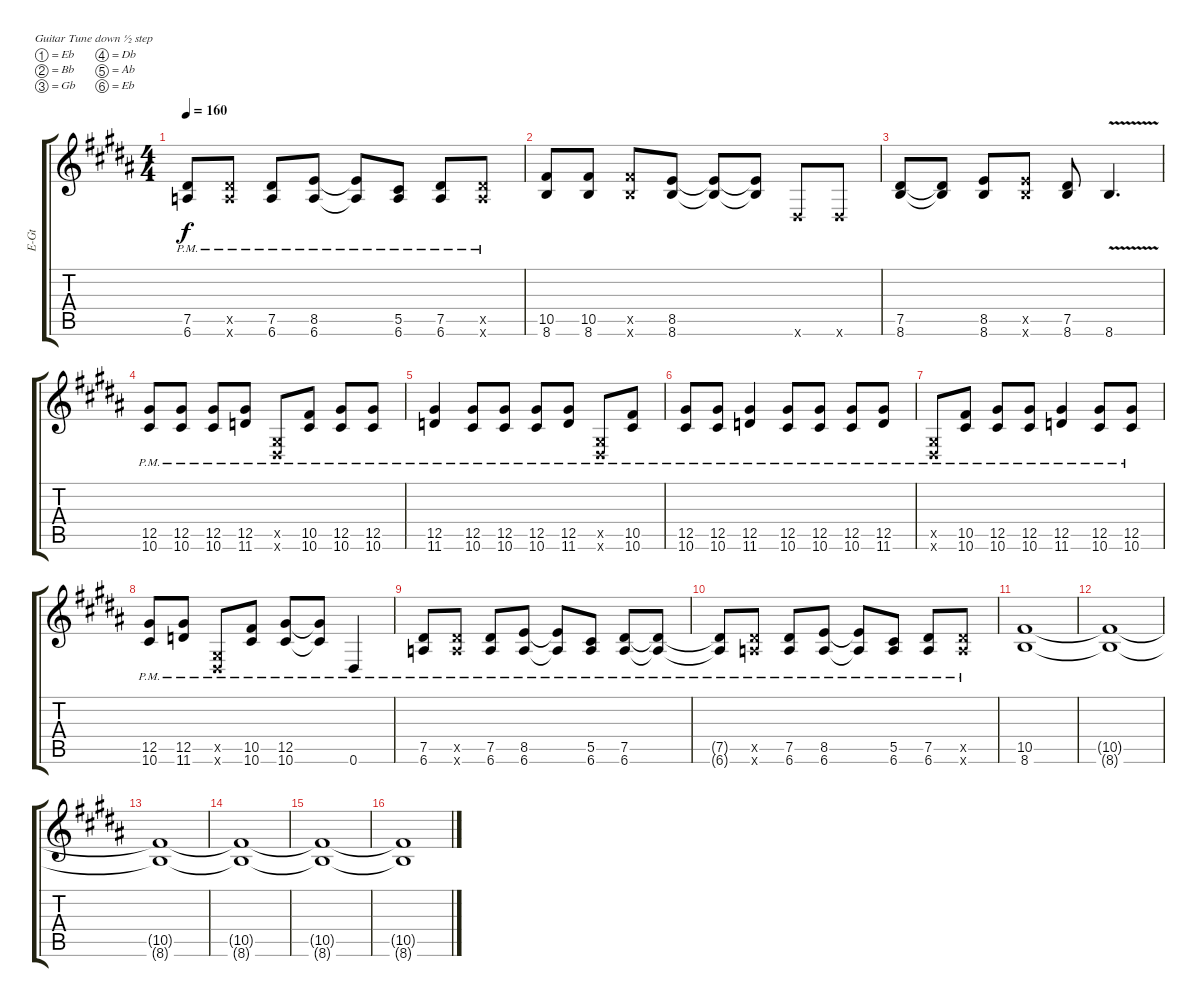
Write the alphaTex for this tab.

\bracketExtendMode groupsimilarinstruments
\otherSystemsTrackNameOrientation horizontal
\track ("Electric Guitar 2" "E-Gt") {instrument distortionguitar}
\staff {score tabs}
\tuning (Eb4 Bb3 Gb3 Db3 Ab2 Eb2)
\ts (4 4)
\tempo 160
\clef g2
\ks b
(6.6{pm t acc b} 7.5{pm t acc forcenatural}).8{dy f beam Up} (6.6{pm x acc b} 7.5{pm x acc forcenatural}).8{beam Up} (6.6{pm acc b} 7.5{pm acc forcenatural}).8{beam Up} (6.6{pm acc b} 8.5{pm acc forcenatural}).8{beam Up} (6.6{pm t acc b} 8.5{pm t acc forcenatural}).8{beam Up} (5.5{pm acc forcenatural} 6.6{pm acc b}).8{beam Up} (7.5{pm acc forcenatural} 6.6{pm acc b}).8{beam Up} (7.5{pm x acc forcenatural} 6.6{pm x acc b}).8{beam Up} |
(8.6{acc forcenatural} 10.5{acc forcenatural}).8{beam Up} (10.5{acc forcenatural} 8.6{acc forcenatural}).8{beam Up} (8.6{x acc forcenatural} 10.5{x acc forcenatural}).8{beam Up} (8.6{acc forcenatural} 8.5{acc forcenatural}).8{beam Up} (8.6{t acc forcenatural} 8.5{t acc forcenatural}).8{beam Up} (8.6{t acc forcenatural} 8.5{t acc forcenatural}).8{beam Up} 0.6{x acc forcenatural}.8{beam Up} 0.6{x acc forcenatural}.8{beam Up} |
(7.5{acc forcenatural} 8.6{acc forcenatural}).8{beam Up} (8.6{t acc forcenatural} 7.5{t acc forcenatural}).8{beam Up} (8.5{acc forcenatural} 8.6{acc forcenatural}).8{beam Up} (8.6{x acc forcenatural} 8.5{x acc forcenatural}).8{beam Up} (7.5{acc forcenatural} 8.6{acc forcenatural}).8{beam Up} 8.6{v acc forcenatural}.4{d beam Up} |
(10.6{pm acc forcenatural} 12.5{pm acc forcenatural}).8{beam Up} (12.5{pm acc forcenatural} 10.6{pm acc forcenatural}).8{beam Up} (12.5{pm acc forcenatural} 10.6{pm acc forcenatural}).8{beam Up} (12.5{pm acc forcenatural} 11.6{pm acc b}).8{beam Up} (0.6{pm x acc forcenatural} 0.5{pm x acc forcenatural}).8{beam Up} (10.5{pm acc forcenatural} 10.6{pm acc forcenatural}).8{beam Up} (12.5{pm acc forcenatural} 10.6{pm acc forcenatural}).8{beam Up} (10.6{pm acc forcenatural} 12.5{pm acc forcenatural}).8{beam Up} |
(11.6{pm acc b} 12.5{pm acc forcenatural}).4{beam Up} (10.6{pm acc forcenatural} 12.5{pm acc forcenatural}).8{beam Up} (12.5{pm acc forcenatural} 10.6{pm acc forcenatural}).8{beam Up} (12.5{pm acc forcenatural} 10.6{pm acc forcenatural}).8{beam Up} (12.5{pm acc forcenatural} 11.6{pm acc b}).8{beam Up} (0.6{pm x acc forcenatural} 0.5{pm x acc forcenatural}).8{beam Up} (10.5{pm acc forcenatural} 10.6{pm acc forcenatural}).8{beam Up} |
(12.5{pm acc forcenatural} 10.6{pm acc forcenatural}).8{beam Up} (10.6{pm acc forcenatural} 12.5{pm acc forcenatural}).8{beam Up} (11.6{pm acc b} 12.5{pm acc forcenatural}).4{beam Up} (10.6{pm acc forcenatural} 12.5{pm acc forcenatural}).8{beam Up} (12.5{pm acc forcenatural} 10.6{pm acc forcenatural}).8{beam Up} (12.5{pm acc forcenatural} 10.6{pm acc forcenatural}).8{beam Up} (12.5{pm acc forcenatural} 11.6{pm acc b}).8{beam Up} |
(0.6{pm x acc forcenatural} 0.5{pm x acc forcenatural}).8{beam Up} (10.5{pm acc forcenatural} 10.6{pm acc forcenatural}).8{beam Up} (12.5{pm acc forcenatural} 10.6{pm acc forcenatural}).8{beam Up} (10.6{pm acc forcenatural} 12.5{pm acc forcenatural}).8{beam Up} (11.6{pm acc b} 12.5{pm acc forcenatural}).4{beam Up} (10.6{pm acc forcenatural} 12.5{pm acc forcenatural}).8{beam Up} (12.5{pm acc forcenatural} 10.6{pm acc forcenatural}).8{beam Up} |
(12.5{pm acc forcenatural} 10.6{pm acc forcenatural}).8{beam Up} (12.5{pm acc forcenatural} 11.6{pm acc b}).8{beam Up} (0.6{pm x acc forcenatural} 0.5{pm x acc forcenatural}).8{beam Up} (10.5{pm acc forcenatural} 10.6{pm acc forcenatural}).8{beam Up} (12.5{pm acc forcenatural} 10.6{pm acc forcenatural}).8{beam Up} (10.6{pm t acc forcenatural} 12.5{pm t acc forcenatural}).8{beam Up} 0.6{pm acc forcenatural}.4{beam Up} |
(6.6{pm acc b} 7.5{pm acc forcenatural}).8{beam Up} (6.6{pm x acc b} 7.5{pm x acc forcenatural}).8{beam Up} (6.6{pm acc b} 7.5{pm acc forcenatural}).8{beam Up} (6.6{pm acc b} 8.5{pm acc forcenatural}).8{beam Up} (6.6{pm t acc b} 8.5{pm t acc forcenatural}).8{beam Up} (5.5{pm acc forcenatural} 6.6{pm acc b}).8{beam Up} (7.5{pm acc forcenatural} 6.6{pm acc b}).8{beam Up} (7.5{pm t acc forcenatural} 6.6{pm t acc b}).8{beam Up} |
(6.6{pm t acc b} 7.5{pm t acc forcenatural}).8{beam Up} (6.6{pm x acc b} 7.5{pm x acc forcenatural}).8{beam Up} (6.6{pm acc b} 7.5{pm acc forcenatural}).8{beam Up} (6.6{pm acc b} 8.5{pm acc forcenatural}).8{beam Up} (6.6{pm t acc b} 8.5{pm t acc forcenatural}).8{beam Up} (5.5{pm acc forcenatural} 6.6{pm acc b}).8{beam Up} (7.5{pm acc forcenatural} 6.6{pm acc b}).8{beam Up} (7.5{pm x acc forcenatural} 6.6{pm x acc b}).8{beam Up} |
(8.6{acc forcenatural} 10.5{acc forcenatural}).1{beam Up} |
(8.6{t acc forcenatural} 10.5{t acc forcenatural}).1{beam Up} |
(10.5{t acc forcenatural} 8.6{t acc forcenatural}).1{beam Up} |
(8.6{t acc forcenatural} 10.5{t acc forcenatural}).1{beam Up} |
(10.5{t acc forcenatural} 8.6{t acc forcenatural}).1{beam Up} |
(8.6{t acc forcenatural} 10.5{t acc forcenatural}).1{beam Up}
